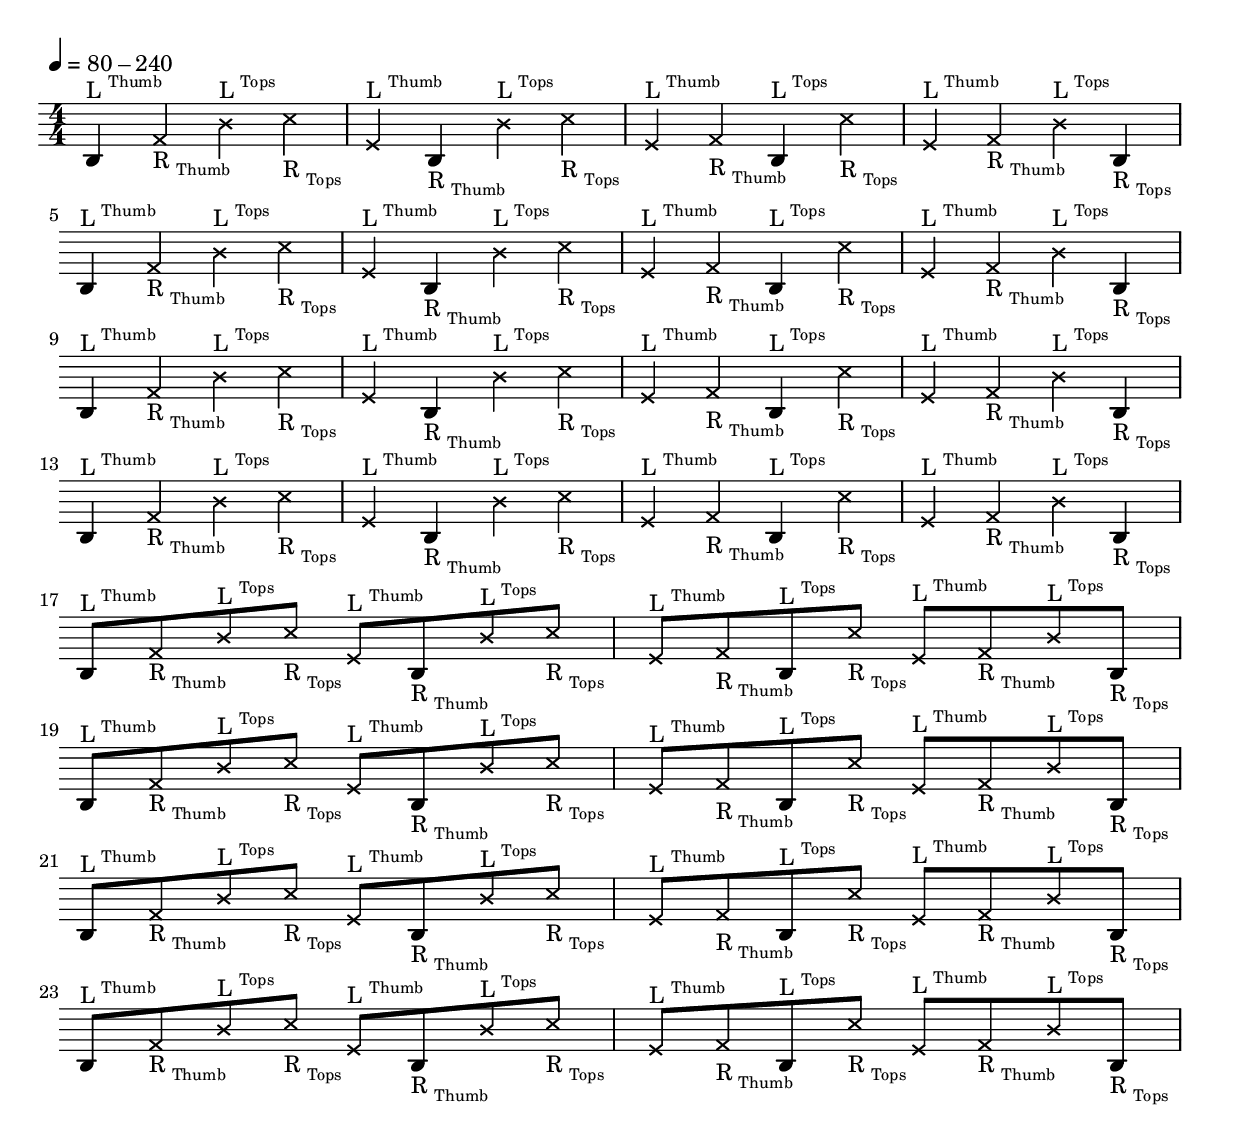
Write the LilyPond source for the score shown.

\version "2.24.1"
\include "../global.ly"

\layout {
  indent = -3.5
}

\relative {
  \defaultScoreSettings
  \tempo 4 = 80 - 240
  \time 4/4

  \rimNote

  \repeat unfold 4 { 
    \once \defaultNote  b4^\LThumbTop                    f'_\RThumbBtm                     b^\LTopsTop                     c_\RTopsBtm 
                       e,4^\LThumbTop \once \defaultNote  b_\RThumbBtm                    b'^\LTopsTop                     c_\RTopsBtm 
                       e,4^\LThumbTop                     f_\RThumbBtm \once \defaultNote b,^\LTopsTop                    c'_\RTopsBtm 
                       e,4^\LThumbTop                     f_\RThumbBtm                     b^\LTopsTop \once \defaultNote b,_\RTopsBtm 
    \break
  }


  \repeat unfold 4 { 
    \once \defaultNote  b8^\LThumbTop                    f'_\RThumbBtm                     b^\LTopsTop                     c_\RTopsBtm 
                       e,8^\LThumbTop \once \defaultNote  b_\RThumbBtm                    b'^\LTopsTop                     c_\RTopsBtm 
                       e,8^\LThumbTop                     f_\RThumbBtm \once \defaultNote b,^\LTopsTop                    c'_\RTopsBtm 
                       e,8^\LThumbTop                     f_\RThumbBtm                     b^\LTopsTop \once \defaultNote b,_\RTopsBtm 
    \break
  }

  \resetNoteHead
}